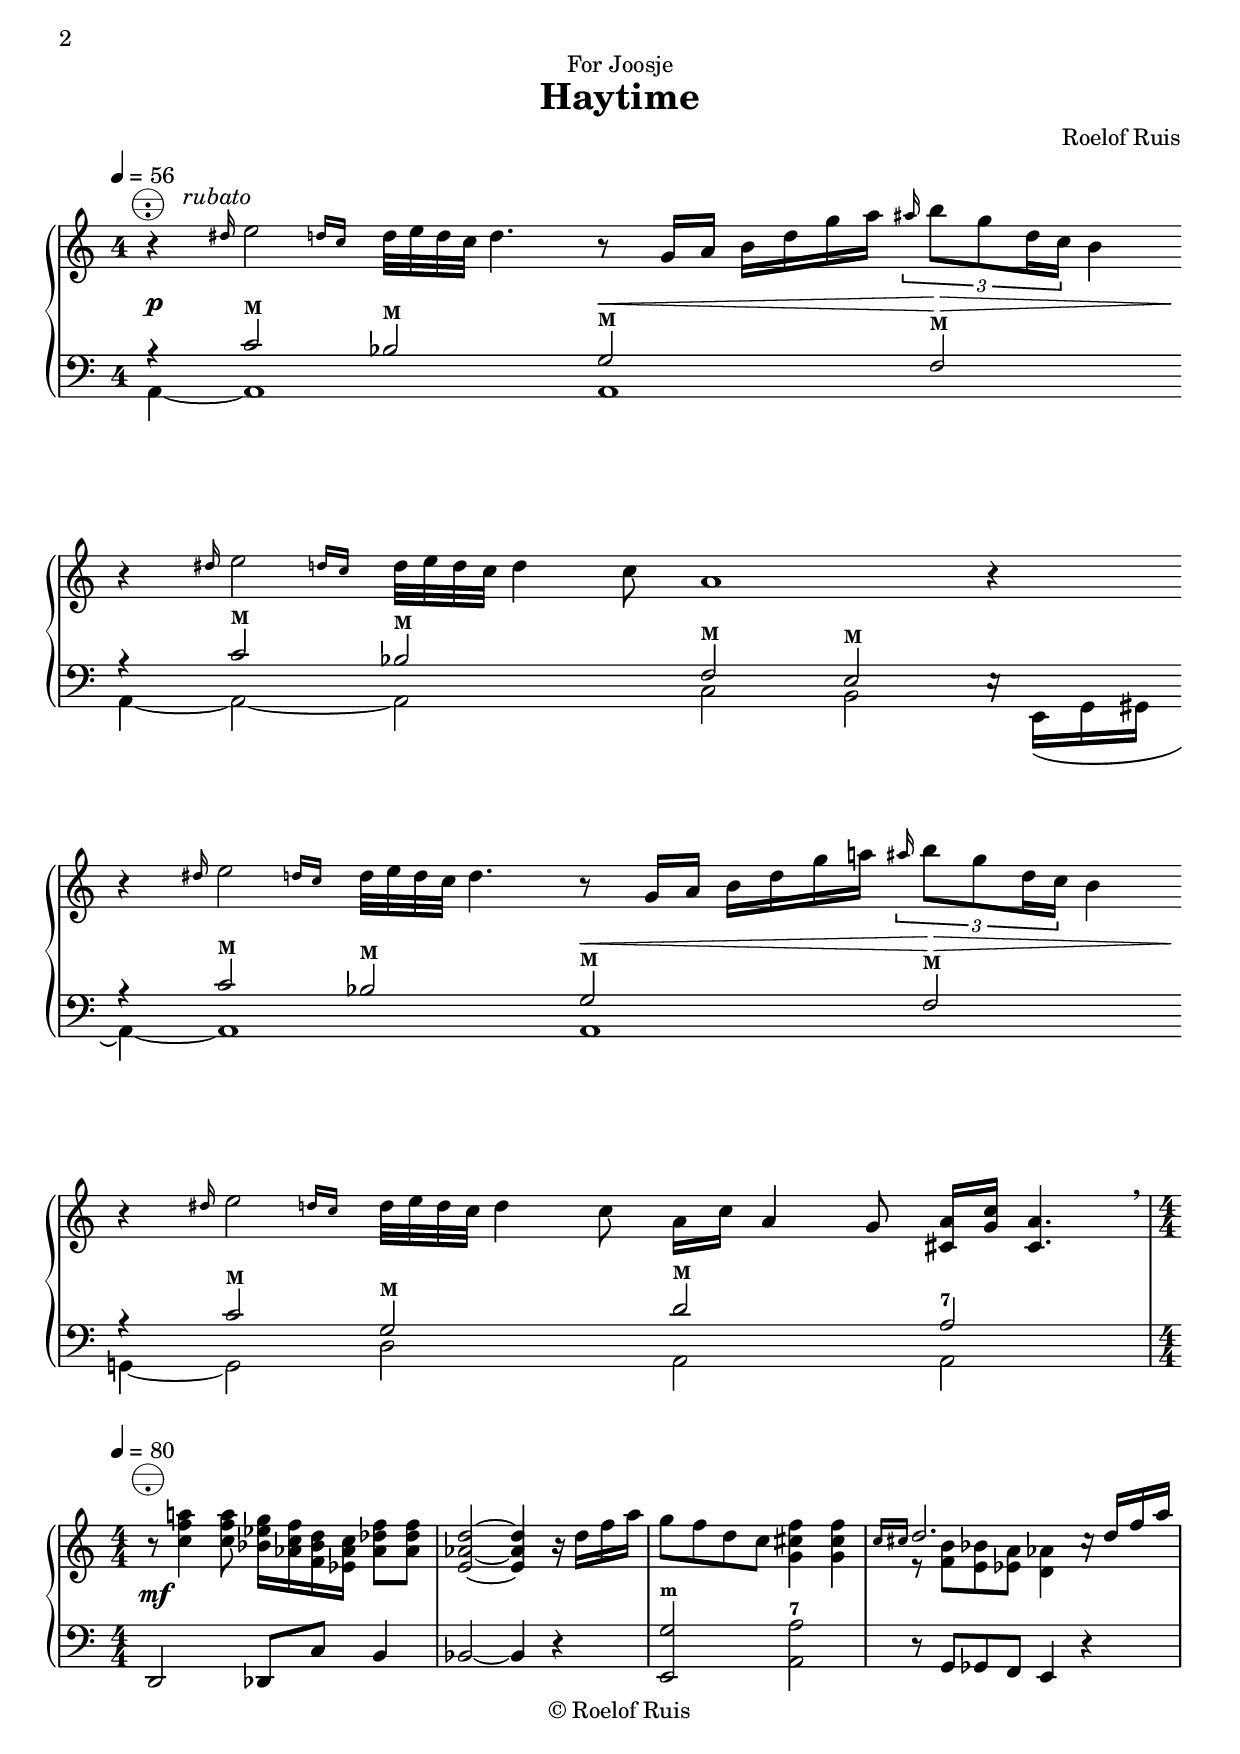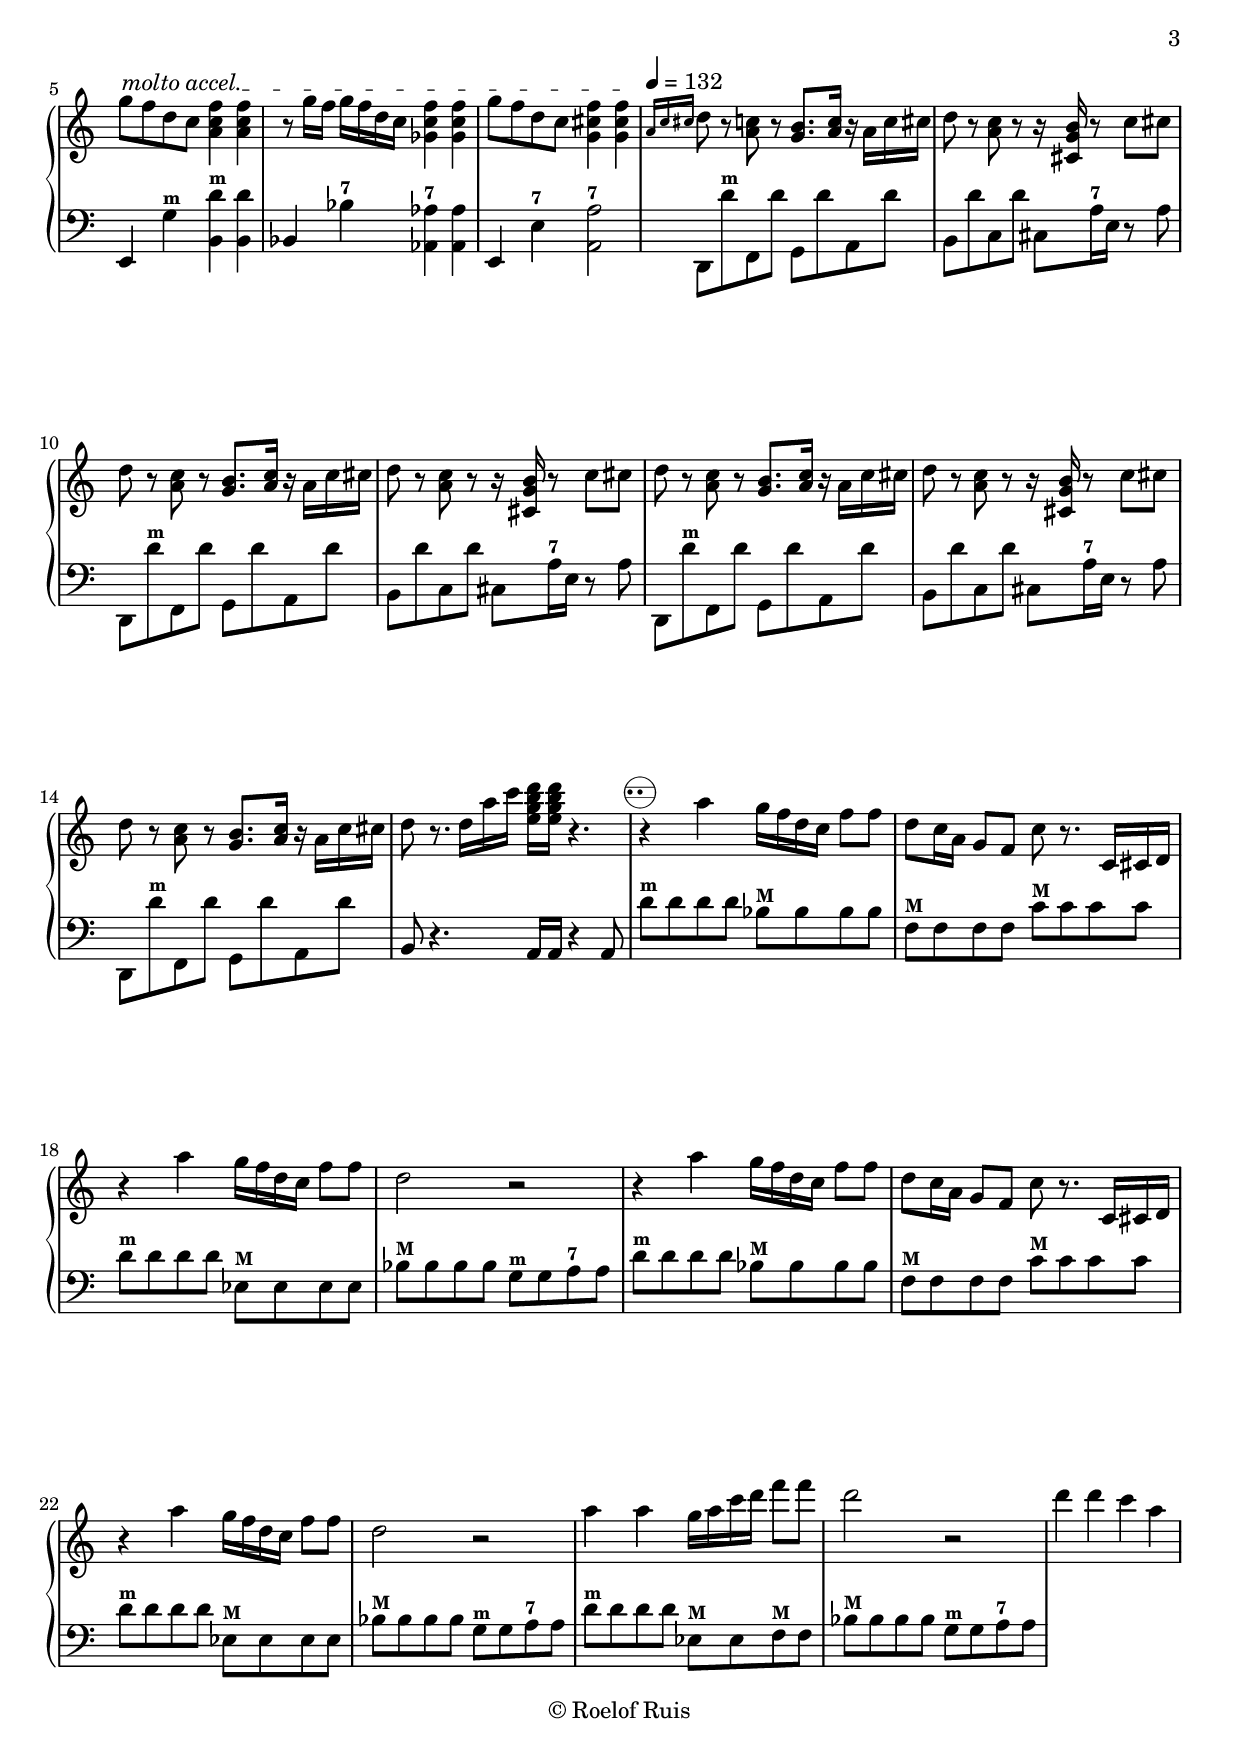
\version "2.20.0"

\version "2.20.0"

% ---- Bellows ----
out = ^\markup { \musicglyph #"accordion.pull" }
in = ^\markup { \musicglyph #"accordion.push" }

outsub = _\markup { \musicglyph #"accordion.pull" }
insub = _\markup { \musicglyph #"accordion.push" }

% ---- Basses ----
mj = ^\markup { \bold \magnify #0.8 { \roman M } }
mn = ^\markup { \bold \magnify #0.8 { \roman m } }
spt = ^\markup { \bold \magnify #0.8 { \roman 7 } }
vsp = ^\markup { \bold \magnify #0.8 { \roman v7 } }

bbass = _\markup {\box {\bold{BB}}}
sbass = _\markup {\box {\bold{SB}}}

% ---- Registers ----

eightva = \markup {\italic \translate #'(1.8 . 0) \raise #2 \magnify #0.8 {"8va"}}
loco    = \markup {\italic \translate #'(1.8 . 0) \raise #2 \magnify #0.8 {"loco"}}

dot = \markup {
  \musicglyph #"accordion.dot"
}

freebass = \markup {
  \musicglyph #"accordion.freebass"
}

discant = \markup {
  \musicglyph #"accordion.discant"
}

fbregz = ^\markup {
  \whiteout
  \combine
  \freebass
  \raise #0.5 \dot
}

fbrega = ^\markup {
  \whiteout
  \combine
  \freebass
  \raise #1.5 \dot
}

regz = ^\markup {
  \whiteout
  \combine
  \discant
  \raise #0.5 \dot
}

regez = ^\markup {
  \whiteout
  \combine
  \discant
    \combine
    \raise #0.5 \dot
    \eightva
}

rega = ^\markup {
  \whiteout
  \combine
  \discant
  \raise #1.5 \dot
}

regac = ^\markup {
  \whiteout
  \combine
  \discant
  \translate #'(-1 . 0) \raise #1.5 \dot
}

regzdba = ^\markup {
  \whiteout
  \combine
  \discant
  \combine
    \raise #0.5 \dot
    \combine
      \raise #1.5 \dot
      \translate #'(-1 . 0) \raise #1.5 \dot
}

regdbav = ^\markup {
  \whiteout
  \combine
  \discant
  \combine
    \raise #2.5 \dot
    \combine
      \raise #1.5 \dot
      \translate #'(-1 . 0) \raise #1.5 \dot
}

regav = ^\markup {
  \whiteout
  \combine
  \discant
  \combine
    \raise #2.5 \dot
    \raise #1.5 \dot
}

regdbaz = ^\markup {
  \whiteout
  \combine
  \discant
  \combine
    \raise #0.5 \dot
    \combine
      \raise #1.5 \dot
      \translate #'(-1 . 0) \raise #1.5 \dot
}

regdba = ^\markup {
  \whiteout
  \combine
  \discant
  \combine
    \raise #1.5 \dot
    \translate #'(-1 . 0) \raise #1.5 \dot
}

regza = ^\markup {
  \whiteout
  \combine
  \discant
  \combine
    \raise #0.5 \dot
    \raise #1.5 \dot
}

regeza = ^\markup {
  \whiteout
  \combine
  \discant
  \combine
    \raise #0.5 \dot
    \combine
      \raise #1.5 \dot
      \eightva
}

regzv = ^\markup {
  \whiteout
  \combine
  \discant
  \combine
    \raise #0.5 \dot
    \raise #2.5 \dot
}

regzav = ^\markup {
  \whiteout
  \combine
  \discant
  \combine
    \raise #2.5 \dot
    \combine
      \raise #1.5 \dot
      \raise #0.5 \dot
}

regezv = ^\markup {
  \whiteout
  \combine
  \discant
  \combine
    \raise #0.5 \dot
    \combine
      \raise #2.5 \dot
      \eightva
}

regzacv = ^\markup {
  \whiteout
  \combine
  \discant
  \combine
    \raise #2.5 \dot
    \combine
      \translate #'(-1 . 0) \raise #1.5 \dot
      \raise #0.5 \dot
}

regzacvl = ^\markup {
  \whiteout
  \combine
  \discant
  \combine
    \raise #2.5 \dot
    \combine
      \translate #'(-1 . 0) \raise #1.5 \dot
      \combine
        \raise # 0.5 \dot
        \loco
}

regzdbav = ^\markup {
  \whiteout
  \combine
  \discant
  \combine
    \raise #2.5 \dot
    \combine
      \raise #1.5 \dot
      \combine
      \translate #'(-1 . 0) \raise #1.5 \dot
      \raise #0.5 \dot
}









% ---- Other functionality ----

simile = \markup "simile"
subp = _\markup{ \italic sub \dynamic p }


options = {
  \numericTimeSignature
  \time 4/4
  \key c \major
}

staffRight = {
  \options
  \clef treble
  
  \once \override Staff.TimeSignature.style = #'single-digit
  \time 4/4
  \tempo 4 = 56
  
  \relative c'' {
    \cadenzaOn
    r4\regza^\markup { \halign #-2 \italic "rubato" } \grace { dis16 } \afterGrace e2 { d16[ c] } d32[ e d c] d4.
    r8 g,16[ a] b[ d g a] \times 2/3 { \grace { ais16 } b8[ g d16 c] } b4
    \bar ""
    \break
    r4 \grace { dis16 } \afterGrace e2 { d16[ c] } d32[ e d c] d4 c8
    a1
    r4
    \bar ""
    r4 \grace { dis16 } \afterGrace e2 { d16[ c] } d32[ e d c] d4.
    r8 g,16[ a] b[ d g a] \times 2/3 { \grace { ais16 } b8[ g d16 c] } b4
    \bar ""
    \break
    r4 \grace { dis16 } \afterGrace e2 { d16[ c] } d32[ e d c] d4 c8
    a16[ c] a4 g8 
    <a cis,>16[ <c g>] <a cis,>4.
    \cadenzaOff
    \breathe
    \bar "|"
    \break

    \time 4/4
    \tempo 4 = 80

    r8\regz <a' f c>4 <a f c>8 <g es bes>16 <f c as> <d bes f> <c as es> <f des as>8 <f des as> |
    <d~ as~ e~>2 <d as e>4 r16 d16 f a 
    g8 f d c <f cis g>4 <f cis g> |
    << { \grace { c16 cis } d2. c16\rest d f a } \\ { r8 <b, f> <bes e,> <a es> <as d,>4  s4 } >>
    \once \override TextSpanner.bound-details.left.text = \markup { "molto accel." }
    g'8\startTextSpan f d c <f c a>4 <f c a> |
    r8 g16 f g f d c <f c ges>4 <f c ges> | 
    g8 f d c <f cis g>4 <f cis g>\stopTextSpan | 
    
    \tempo 4 = 132
    \grace { a,16 c cis } d8 r <c a> r <b g>8. <c a>16 r16 a c cis |
    d8 r <c a> r r16 <b g cis,> r8 c cis |
    d8 r <c a> r <b g>8. <c a>16 r16 a c cis |
    d8 r <c a> r r16 <b g cis,> r8 c cis |
    d8 r <c a> r <b g>8. <c a>16 r16 a c cis |
    d8 r <c a> r r16 <b g cis,> r8 c cis |
    d8 r <c a> r <b g>8. <c a>16 r16 a c cis |
    d8 r8. d16 a' c <d b g e> <d b g e> r4. |
    
    r4\regdba a4 g16 f d c f8 f |
    d c16 a g8 f c' r8. c,16 cis d |
    r4 a''4 g16 f d c f8 f |
    d2 r2 |
    r4 a'4 g16 f d c f8 f |
    d c16 a g8 f c' r8. c,16 cis d |
    r4 a''4 g16 f d c f8 f |
    d2 r2 |
    a'4 a g16 a c d f8 f |
    d2 r2 |
    d4 d c a |
   
  } 
  
}

staffLeft = {
  \options
  \clef bass

  \once \override Staff.TimeSignature.style = #'single-digit
  \time 4/4

  \cadenzaOn
  << 
    { 
      r4 c'2\mj bes2\mj
      g2\mj f2\mj
      r4 c'2\mj bes!2\mj
      f2\mj e2\mj
      s4
      r4 c'2\mj bes!2\mj
      g2\mj f2\mj
      r4 c'2\mj
      g2\mj d'2\mj
      a2\spt
    } 
    \\ 
    { 
      a,4~
      a,1
      a,
      a,4~
      a,2~ a,2
      c2 b,2
      e16\rest e,16[\( g, gis,]
      \bar ""
      \break
      a,4~\)
      a,1
      a,1
      g,4~
      g,2
      d2
      a,2
      a,2
    }
  >>
  \cadenzaOff
  \bar "|"
  \time 4/4
  
  d,2 des,8 c b,4 |
  bes,2~ bes,4 r4 |
  <e, g>2\mn <a, a>\spt |
  r8 g, ges, f, e,4 r4 |
  
  e, g\mn <b, d'>\mn <b, d'> |
  bes, bes\spt <as, as>\spt <as, as> |
  e, e\spt <a, a>2\spt |
  
  d,8 d'\mn f, d' g, d' a, d' |
  b, d' c d' cis a16\spt e r8 a |
  d,8 d'\mn f, d' g, d' a, d' |
  b, d' c d' cis a16\spt e r8 a |
  d,8 d'\mn f, d' g, d' a, d' |
  b, d' c d' cis a16\spt e r8 a |
  d,8 d'\mn f, d' g, d' a, d' |
  b,8 r4. a,16 a, r4 a,8 |
  
  d'8\mn d' d' d' bes\mj bes bes bes |
  f\mj f f f c'\mj c' c' c' |
  d'8\mn d' d' d' es\mj es es es |
  bes\mj bes bes bes g\mn g a\spt a |
  d'8\mn d' d' d' bes\mj bes bes bes |
  f\mj f f f c'\mj c' c' c' |
  d'8\mn d' d' d' es\mj es es es |
  bes\mj bes bes bes g\mn g a\spt a |
  d'\mn d' d' d' es\mj es f\mj f |
  bes\mj bes bes bes g\mn g a\spt a |

}

dynamicsStaff = \new Dynamics {
  \time 4/4

  s4\p s1 s2\< s2\!\>
  s4\! s1 s1 s4
  s4 s1 s2\< s2\!\>
  s4\! s1 s1 |
  s1\mf
 

}

\book {
  \header {
    title = "Haytime"
    composer = "Roelof Ruis"
    dedication = "For Joosje"
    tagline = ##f
    instrumentName = "Accordion solo"
    year = "2018"
    description = ""
    info = "For Standard Bass - Difficulty: Hard"
    permission = "Licensed under the Creative Commons Attribution-NoDerivatives 4.0 International License."
    projecturl = "https://github.com/RoelofRuis/free-sheets"
    version = "April 2022"
  }

  \paper {
    max-systems-per-page = 5
    %min-systems-per-page = 5
    indent = 0.0
    ragged-last-bottom = ##f
    print-all-headers = ##t
    
    bookTitleMarkup = \markup {
      \column {
        \vspace #2
        \fill-line { \fontsize #2 \fromproperty #'header:dedication }
        \vspace #1
        \fill-line { \fontsize #8 \fromproperty #'header:title }
        \vspace #2
        \fill-line { \fontsize #6 \italic \fromproperty #'header:composer }
        \vspace #.5
        \fill-line { \fontsize #2 \fromproperty #'header:year }
        \vspace #3
        \fill-line { \fontsize #4 \fromproperty #'header:instrumentName }
        \vspace #10
        \override #'(line-width . 55)
        \fontsize #1
        \justify-field #'header:description
        \vspace #1
        \fontsize #1
        \justify-field #'header:info
        \vspace #4
        \override #'(line-width . 55)
        \fontsize #1
        \justify-field #'header:permission
        \vspace #1
        \vspace #14
        \justify { \char ##x00A9 Roelof Ruis \concat { " - Version " \fromproperty #'header:version } }
        \typewriter { \fromproperty #'header:projecturl }
      }
    }
    
    oddFooterMarkup = \markup {
      \fill-line {
        \center-column {
          \on-the-fly #part-first-page ""
          \on-the-fly #not-first-page \line { \char ##x00A9 Roelof Ruis }
        }
      }
    }  
  }

  \score {
    \header {
      breakbefore = ##t
    }

    \new PianoStaff <<
      \new Staff = "right" \with {midiInstrument = "bright acoustic"} \staffRight
      \dynamicsStaff
      \new Staff = "left" \with {midiInstrument = "bright acoustic"} \staffLeft
    >>

    \layout {}
    
    \midi {}
  }
}
